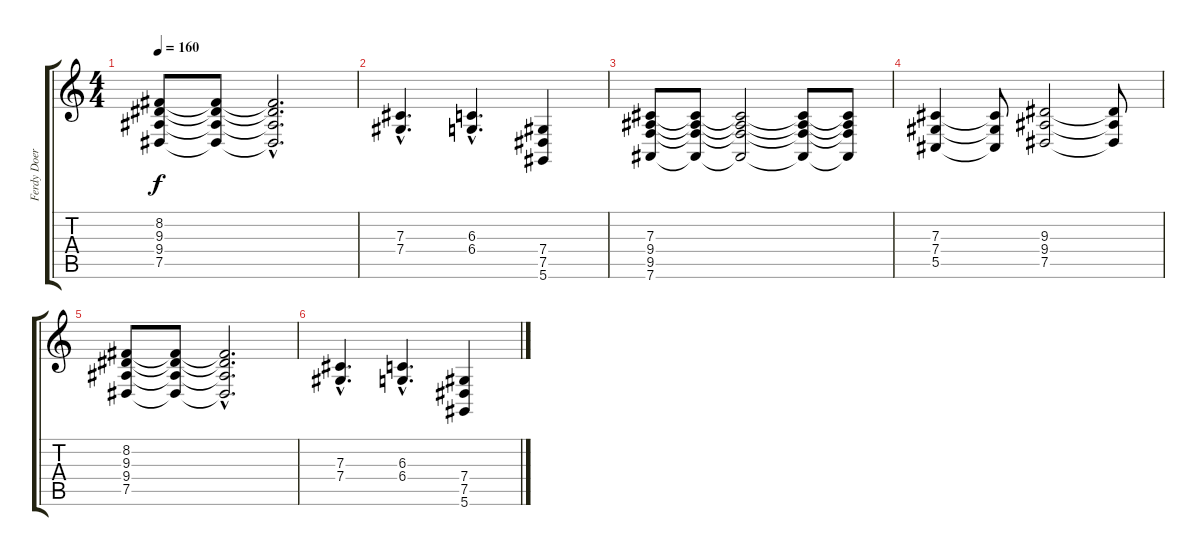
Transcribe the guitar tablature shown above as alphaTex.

\track ("Ferdy Doernberg - Keyboards" "Ferdy Doer") {instrument stringensemble1}
\staff {score tabs}
\tuning (Eb4 Bb3 Gb3 Db3 Ab2 Eb2) {hide}
\ts (4 4)
\tempo 160
\clef g2
\ks c
(8.2 9.3 9.4 7.5).8{dy f} (8.2{t} 9.3{t} 9.4{t} 7.5{t}).8 (8.2{hac t} 9.3{hac t} 9.4{hac t} 7.5{hac t}).2{d} |
(7.3{hac} 7.4{hac}).4{d} (6.3{hac} 6.4{hac}).4{d} (7.4 7.5 5.6).4 |
(7.3 9.4 9.5 7.6).8 (7.3{t} 9.4{t} 9.5{t} 7.6{t}).8 (7.3{t} 9.4{t} 9.5{t} 7.6{t}).2 (7.3{t} 9.4{t} 9.5{t} 7.6{t}).8 (7.3{t} 9.4{t} 9.5{t} 7.6{t}).8 |
(7.3 7.4 5.5).4 (7.3{t} 7.4{t} 5.5{t}).8 (9.3 9.4 7.5).2 (9.3{t} 9.4{t} 7.5{t}).8 |
(8.2 9.3 9.4 7.5).8 (8.2{t} 9.3{t} 9.4{t} 7.5{t}).8 (8.2{hac t} 9.3{hac t} 9.4{hac t} 7.5{hac t}).2{d} |
(7.3{hac} 7.4{hac}).4{d} (6.3{hac} 6.4{hac}).4{d} (7.4 7.5 5.6).4
